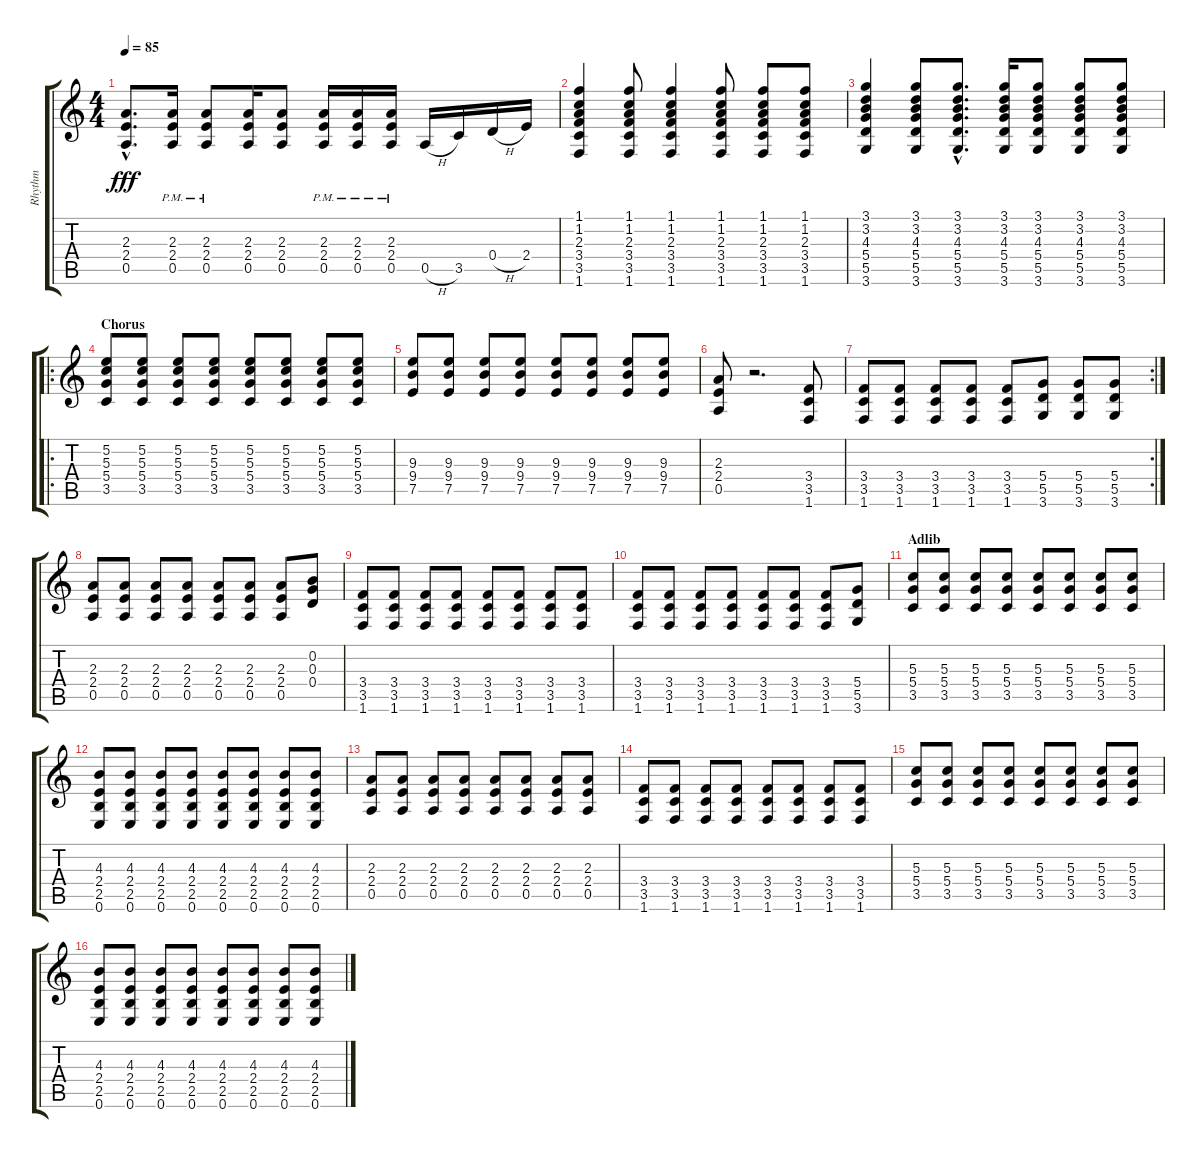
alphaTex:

\track ("Rhythm" "Rhythm") {instrument distortionguitar}
\staff {score tabs}
\tuning (E4 B3 G3 D3 A2 E2) {hide}
\ts (4 4)
\tempo 85
\clef g2
\ks c
(2.3{hac} 2.4{hac} 0.5{hac}).8{d dy fff} (2.3 2.4{pm} 0.5).16 (2.3 2.4{pm} 0.5).8 (2.3 2.4 0.5).16 (2.3 2.4 0.5).8 (2.3 2.4{pm} 0.5).16 (2.3 2.4{pm} 0.5).16 (2.3 2.4{pm} 0.5).16 0.5{h}.16 3.5.16 0.4{h}.16 2.4.16 |
(1.1 1.2 2.3 3.4 3.5 1.6).4 (1.1 1.2 2.3 3.4 3.5 1.6).8 (1.1 1.2 2.3 3.4 3.5 1.6).4 (1.1 1.2 2.3 3.4 3.5 1.6).8 (1.1 1.2 2.3 3.4 3.5 1.6).8 (1.1 1.2 2.3 3.4 3.5 1.6).8 |
(3.1 3.2 4.3 5.4 5.5 3.6).4 (3.1 3.2 4.3 5.4 5.5 3.6).8 (3.1{hac} 3.2{hac} 4.3{hac} 5.4{hac} 5.5{hac} 3.6{hac}).8{d} (3.1 3.2 4.3 5.4 5.5 3.6).16 (3.1 3.2 4.3 5.4 5.5 3.6).8 (3.1 3.2 4.3 5.4 5.5 3.6).8 (3.1 3.2 4.3 5.4 5.5 3.6).8 |
\ro
\section ("" "Chorus")
(5.2 5.3 5.4 3.5).8 (5.2 5.3 5.4 3.5).8 (5.2 5.3 5.4 3.5).8 (5.2 5.3 5.4 3.5).8 (5.2 5.3 5.4 3.5).8 (5.2 5.3 5.4 3.5).8 (5.2 5.3 5.4 3.5).8 (5.2 5.3 5.4 3.5).8 |
(9.3 9.4 7.5).8 (9.3 9.4 7.5).8 (9.3 9.4 7.5).8 (9.3 9.4 7.5).8 (9.3 9.4 7.5).8 (9.3 9.4 7.5).8 (9.3 9.4 7.5).8 (9.3 9.4 7.5).8 |
(2.3 2.4 0.5).8 r.2{d} (3.4 3.5 1.6).8 |
\rc 2
(3.4 3.5 1.6).8 (3.4 3.5 1.6).8 (3.4 3.5 1.6).8 (3.4 3.5 1.6).8 (3.4 3.5 1.6).8 (5.4 5.5 3.6).8 (5.4 5.5 3.6).8 (5.4 5.5 3.6).8 |
(2.3 2.4 0.5).8 (2.3 2.4 0.5).8 (2.3 2.4 0.5).8 (2.3 2.4 0.5).8 (2.3 2.4 0.5).8 (2.3 2.4 0.5).8 (2.3 2.4 0.5).8 (0.2 0.3 0.4).8 |
(3.4 3.5 1.6).8 (3.4 3.5 1.6).8 (3.4 3.5 1.6).8 (3.4 3.5 1.6).8 (3.4 3.5 1.6).8 (3.4 3.5 1.6).8 (3.4 3.5 1.6).8 (3.4 3.5 1.6).8 |
(3.4 3.5 1.6).8 (3.4 3.5 1.6).8 (3.4 3.5 1.6).8 (3.4 3.5 1.6).8 (3.4 3.5 1.6).8 (3.4 3.5 1.6).8 (3.4 3.5 1.6).8 (5.4 5.5 3.6).8 |
\section ("" "Adlib")
(5.3 5.4 3.5).8 (5.3 5.4 3.5).8 (5.3 5.4 3.5).8 (5.3 5.4 3.5).8 (5.3 5.4 3.5).8 (5.3 5.4 3.5).8 (5.3 5.4 3.5).8 (5.3 5.4 3.5).8 |
(4.3 2.4 2.5 0.6).8 (4.3 2.4 2.5 0.6).8 (4.3 2.4 2.5 0.6).8 (4.3 2.4 2.5 0.6).8 (4.3 2.4 2.5 0.6).8 (4.3 2.4 2.5 0.6).8 (4.3 2.4 2.5 0.6).8 (4.3 2.4 2.5 0.6).8 |
(2.3 2.4 0.5).8 (2.3 2.4 0.5).8 (2.3 2.4 0.5).8 (2.3 2.4 0.5).8 (2.3 2.4 0.5).8 (2.3 2.4 0.5).8 (2.3 2.4 0.5).8 (2.3 2.4 0.5).8 |
(3.4 3.5 1.6).8 (3.4 3.5 1.6).8 (3.4 3.5 1.6).8 (3.4 3.5 1.6).8 (3.4 3.5 1.6).8 (3.4 3.5 1.6).8 (3.4 3.5 1.6).8 (3.4 3.5 1.6).8 |
(5.3 5.4 3.5).8 (5.3 5.4 3.5).8 (5.3 5.4 3.5).8 (5.3 5.4 3.5).8 (5.3 5.4 3.5).8 (5.3 5.4 3.5).8 (5.3 5.4 3.5).8 (5.3 5.4 3.5).8 |
(4.3 2.4 2.5 0.6).8 (4.3 2.4 2.5 0.6).8 (4.3 2.4 2.5 0.6).8 (4.3 2.4 2.5 0.6).8 (4.3 2.4 2.5 0.6).8 (4.3 2.4 2.5 0.6).8 (4.3 2.4 2.5 0.6).8 (4.3 2.4 2.5 0.6).8
